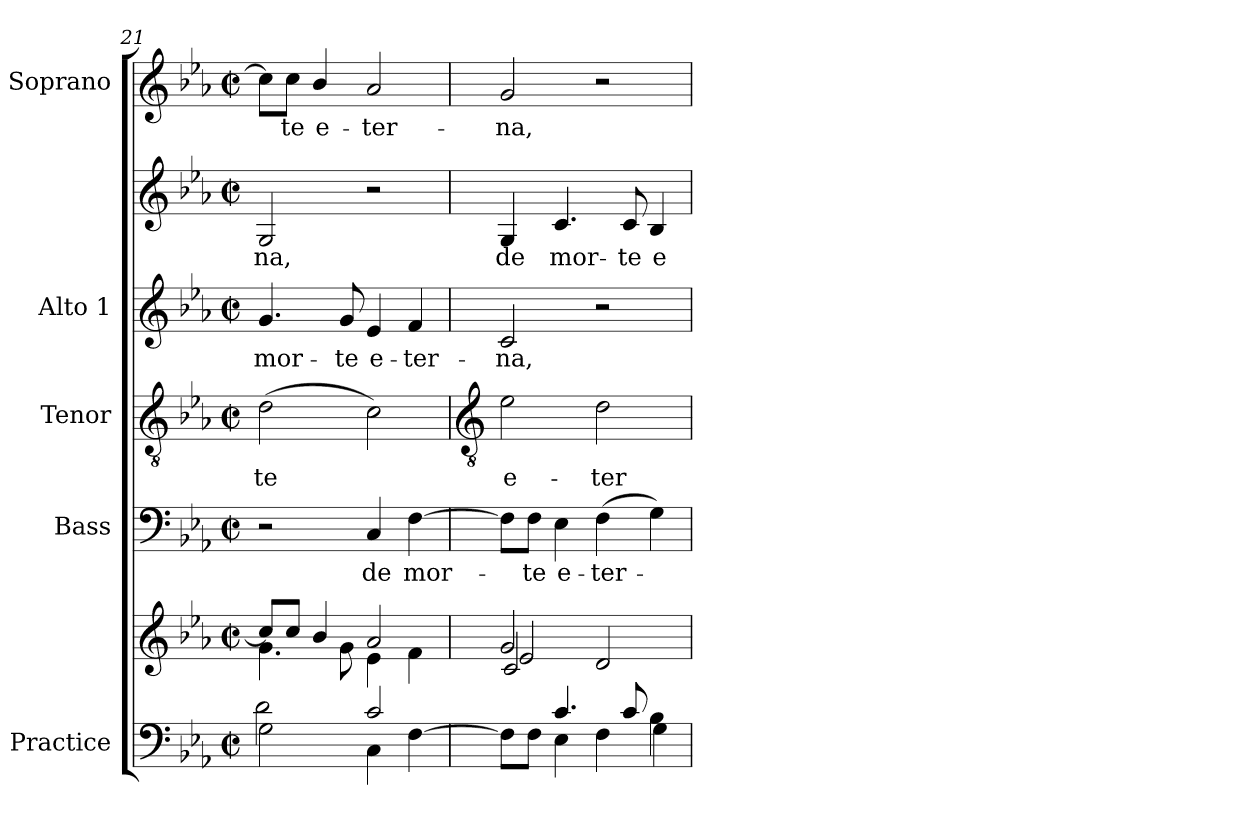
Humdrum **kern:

**kern	**kern	**kern	**text	**kern	**text	**kern	**text	**kern	**text	**kern	**text
*part5	*part5	*part4	*part4	*part3	*part3	*part2	*part2	*part2	*part2	*part1	*part1
*staff7	*staff6	*staff5	*staff5	*staff4	*staff4	*staff3	*staff3	*staff2	*staff2	*staff1	*staff1
*I"Practice	*	*I"Bass	*	*I"Tenor	*	*I"Alto 1	*	*	*	*I"Soprano	*
*	*	*I'B	*	*I'T	*	*I'A	*	*	*	*I'S	*
*clefF4	*clefG2	*clefF4	*	*clefGv2	*	*clefG2	*	*clefG2	*	*clefG2	*
*k[b-e-a-]	*k[b-e-a-]	*k[b-e-a-]	*	*k[b-e-a-]	*	*k[b-e-a-]	*	*k[b-e-a-]	*	*k[b-e-a-]	*
*E-:	*E-:	*E-:	*	*E-:	*	*E-:	*	*E-:	*	*E-:	*
*M2/2	*M2/2	*M2/2	*	*M2/2	*	*M2/2	*	*M2/2	*	*M2/2	*
*met(c|)	*met(c|)	*met(c|)	*	*met(c|)	*	*met(c|)	*	*met(c|)	*	*met(c|)	*
=21	=21	=21	=21	=21	=21	=21	=21	=21	=21	=21	=21
*^	*^	*	*	*	*	*	*	*	*	*	*
*	*^	*	*^	*	*	*	*	*	*	*	*	*	*
!	!	!	!	!	!	!	!	!	!LO:LY:b	!	!LO:LY:b	!	!LO:LY:b	!	!
2G\	2d\	2ryy	8cc/L]	2ryy	4.g\	2r	.	(>2d	te	4.g	mor-	2G	na,	8cc\L]	.
!	!	!	!	!	!	!	!	!	!	!	!	!	!	!	!LO:LY:b
.	.	.	8cc/J	.	.	.	.	.	.	.	.	.	.	8cc\J	te
!	!	!	!	!	!	!	!	!	!	!	!	!	!	!	!LO:LY:b
.	.	.	4b-/	.	.	.	.	.	.	.	.	.	.	4b-/	e-
!	!	!	!	!	!	!	!	!	!	!	!LO:LY:b	!	!	!	!
.	.	.	.	.	8g\	.	.	.	.	8g	-te	.	.	.	.
!	!	!	!	!	!	!	!LO:LY:b	!	!	!	!LO:LY:b	!	!	!	!LO:LY:b
2ryy	2c/	4C\	2a-/	2ryy	4e-\	4C	de	2c)	.	4e-	e-	2r	.	2a-	-ter-
!	!	!	!	!	!	!	!LO:LY:b	!	!	!	!LO:LY:b	!	!	!	!
.	.	[4F\	.	.	4f\	[4F	mor-	.	.	4f	-ter-	.	.	.	.
*v	*v	*v	*	*	*	*	*	*	*	*	*	*	*	*	*
*	*v	*v	*v	*	*	*	*	*	*	*	*	*	*
!!LO:LB:g=z
=22	=22	=22	=22	=22	=22	=22	=22	=22	=22	=22	=22
*	*	*	*	*clefGv2	*	*	*	*	*	*	*
*^	*^	*	*	*	*	*	*	*	*	*	*
*	*^	*	*^	*	*	*	*	*	*	*	*	*	*
*	*	*	*	*	*^	*	*	*	*	*	*	*	*	*	*
!	!	!	!	!	!	!	!	!	!	!LO:LY:b	!	!LO:LY:b	!	!LO:LY:b	!	!LO:LY:b
*	*v	*v	*	*	*	*	*	*	*	*	*	*	*	*	*	*
4ryy	8F\L]	2g/	4G\yy	2c/	2e-/	8F\L]	.	2e-\	e-	2c	-na,	4G	-de	2g	-na,
!	!	!	!	!	!	!	!LO:LY:b	!	!	!	!	!	!	!	!
.	8F\J	.	.	.	.	8F\J	te	.	.	.	.	.	.	.	.
!	!	!	!	!	!	!	!LO:LY:b	!	!	!	!	!	!LO:LY:b	!	!
4.c/	4E-\	.	2.ryy	.	.	4E-	e-	.	.	.	.	4.c	mor-	.	.
!	!	!	!	!	!	!	!LO:LY:b	!	!LO:LY:b	!	!	!	!	!	!
.	4F\	2ryy	.	2ryy	2d/	(>4F	-ter-	2d	-ter-	2r	.	.	.	2r	.
!	!	!	!	!	!	!	!	!	!	!	!	!	!LO:LY:b	!	!
8c/	.	.	.	.	.	.	.	.	.	.	.	8c	-te	.	.
!	!	!	!	!	!	!	!	!	!	!	!	!	!LO:LY:b	!	!
4B-\	4G\	.	.	.	.	4G\)	.	.	.	.	.	4B-	e-	.	.
*v	*v	*	*	*	*	*	*	*	*	*	*	*	*	*	*
*	*v	*v	*v	*v	*	*	*	*	*	*	*	*	*	*
=	=	=	=	=	=	=	=	=	=	=	=
*-	*-	*-	*-	*-	*-	*-	*-	*-	*-	*-	*-
